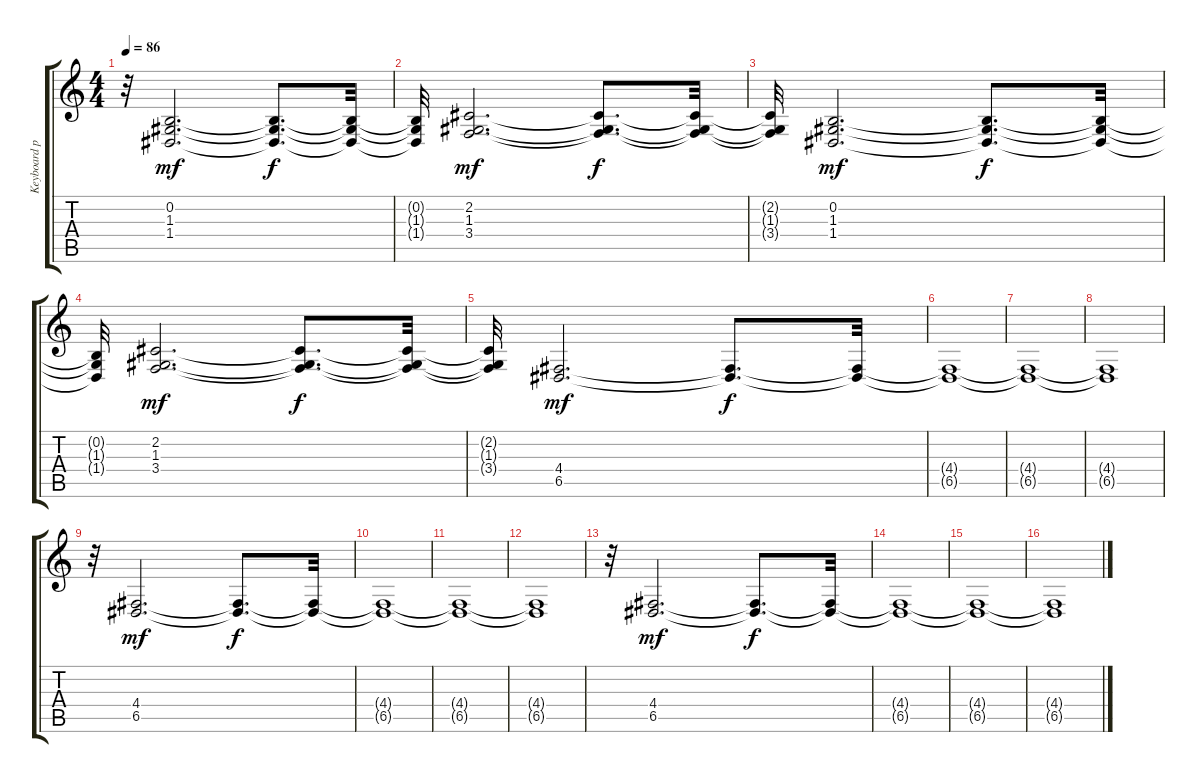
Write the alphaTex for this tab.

\track ("Keyboard pad 1" "Keyboard p") {instrument choiraahs}
\staff {score tabs}
\tuning (E4 B3 G3 D3 A2 E2) {hide}
\ts (4 4)
\tempo 86
\clef g2
\ks c
r.32{dy f} (0.2 1.3 1.4).2{d dy mf} (0.2{t} 1.3{t} 1.4{t}).8{d dy f} (0.2{t} 1.3{t} 1.4{t}).32 |
(0.2{t} 1.3{t} 1.4{t}).32 (2.2 1.3 3.4).2{d dy mf} (2.2{t} 1.3{t} 3.4{t}).8{d dy f} (2.2{t} 1.3{t} 3.4{t}).32 |
(2.2{t} 1.3{t} 3.4{t}).32 (0.2 1.3 1.4).2{d dy mf} (0.2{t} 1.3{t} 1.4{t}).8{d dy f} (0.2{t} 1.3{t} 1.4{t}).32 |
(0.2{t} 1.3{t} 1.4{t}).32 (2.2 1.3 3.4).2{d dy mf} (2.2{t} 1.3{t} 3.4{t}).8{d dy f} (2.2{t} 1.3{t} 3.4{t}).32 |
(2.2{t} 1.3{t} 3.4{t}).32 (4.4 6.5).2{d dy mf} (4.4{t} 6.5{t}).8{d dy f} (4.4{t} 6.5{t}).32 |
(4.4{t} 6.5{t}).1 |
(4.4{t} 6.5{t}).1 |
(4.4{t} 6.5{t}).1 |
r.32 (4.4 6.5).2{d dy mf} (4.4{t} 6.5{t}).8{d dy f} (4.4{t} 6.5{t}).32 |
(4.4{t} 6.5{t}).1 |
(4.4{t} 6.5{t}).1 |
(4.4{t} 6.5{t}).1 |
r.32 (4.4 6.5).2{d dy mf} (4.4{t} 6.5{t}).8{d dy f} (4.4{t} 6.5{t}).32 |
(4.4{t} 6.5{t}).1 |
(4.4{t} 6.5{t}).1 |
(4.4{t} 6.5{t}).1
